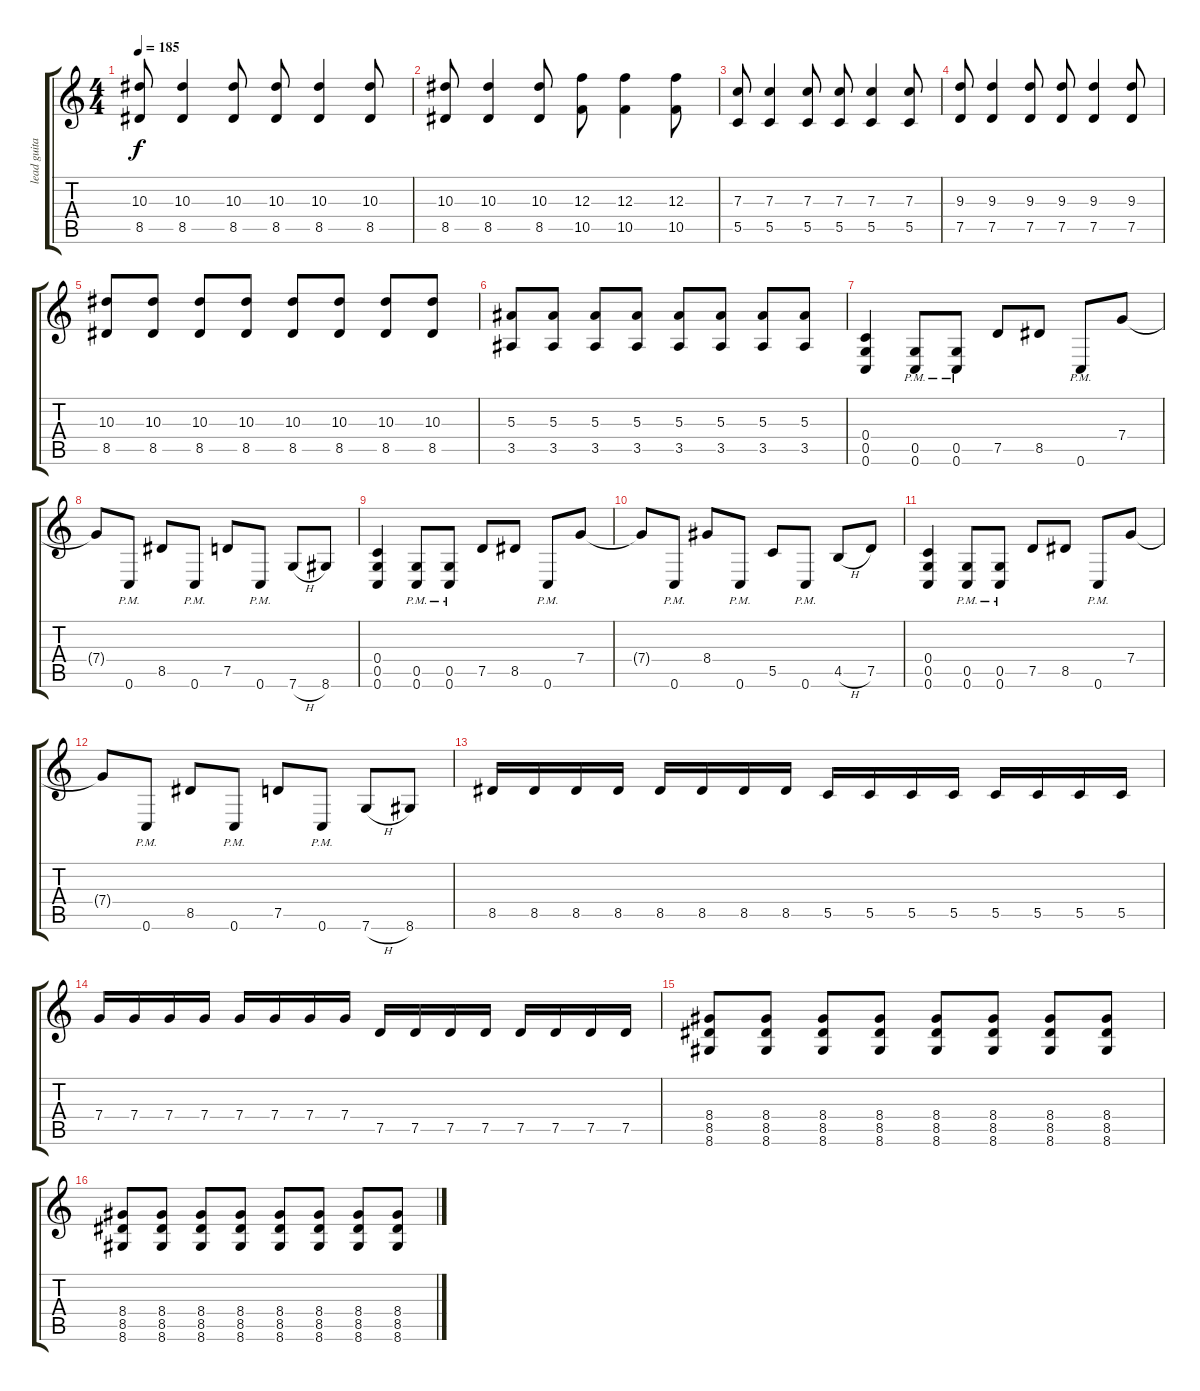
\track ("lead guitar" "lead guita") {instrument distortionguitar}
\staff {score tabs}
\tuning (D4 A3 F3 C3 G2 C2) {hide}
\ts (4 4)
\tempo 185
\clef g2
\ks c
(10.3 8.5).8{dy f} (10.3 8.5).4 (10.3 8.5).8 (10.3 8.5).8 (10.3 8.5).4 (10.3 8.5).8 |
(10.3 8.5).8 (10.3 8.5).4 (10.3 8.5).8 (12.3 10.5).8 (12.3 10.5).4 (12.3 10.5).8 |
(7.3 5.5).8 (7.3 5.5).4 (7.3 5.5).8 (7.3 5.5).8 (7.3 5.5).4 (7.3 5.5).8 |
(9.3 7.5).8 (9.3 7.5).4 (9.3 7.5).8 (9.3 7.5).8 (9.3 7.5).4 (9.3 7.5).8 |
(10.3 8.5).8 (10.3 8.5).8 (10.3 8.5).8 (10.3 8.5).8 (10.3 8.5).8 (10.3 8.5).8 (10.3 8.5).8 (10.3 8.5).8 |
(5.3 3.5).8 (5.3 3.5).8 (5.3 3.5).8 (5.3 3.5).8 (5.3 3.5).8 (5.3 3.5).8 (5.3 3.5).8 (5.3 3.5).8 |
(0.4 0.5 0.6).4 (0.5{pm} 0.6{pm}).8 (0.5{pm} 0.6{pm}).8 7.5.8 8.5.8 0.6{pm}.8 7.4.8 |
7.4{t}.8 0.6{pm}.8 8.5.8 0.6{pm}.8 7.5.8 0.6{pm}.8 7.6{h}.8 8.6.8 |
(0.4 0.5 0.6).4 (0.5{pm} 0.6{pm}).8 (0.5{pm} 0.6{pm}).8 7.5.8 8.5.8 0.6{pm}.8 7.4.8 |
7.4{t}.8 0.6{pm}.8 8.4.8 0.6{pm}.8 5.5.8 0.6{pm}.8 4.5{h}.8 7.5.8 |
(0.4 0.5 0.6).4 (0.5{pm} 0.6{pm}).8 (0.5{pm} 0.6{pm}).8 7.5.8 8.5.8 0.6{pm}.8 7.4.8 |
7.4{t}.8 0.6{pm}.8 8.5.8 0.6{pm}.8 7.5.8 0.6{pm}.8 7.6{h}.8 8.6.8 |
8.5.16 8.5.16 8.5.16 8.5.16 8.5.16 8.5.16 8.5.16 8.5.16 5.5.16 5.5.16 5.5.16 5.5.16 5.5.16 5.5.16 5.5.16 5.5.16 |
7.4.16 7.4.16 7.4.16 7.4.16 7.4.16 7.4.16 7.4.16 7.4.16 7.5.16 7.5.16 7.5.16 7.5.16 7.5.16 7.5.16 7.5.16 7.5.16 |
(8.4 8.5 8.6).8 (8.4 8.5 8.6).8 (8.4 8.5 8.6).8 (8.4 8.5 8.6).8 (8.4 8.5 8.6).8 (8.4 8.5 8.6).8 (8.4 8.5 8.6).8 (8.4 8.5 8.6).8 |
(8.4 8.5 8.6).8 (8.4 8.5 8.6).8 (8.4 8.5 8.6).8 (8.4 8.5 8.6).8 (8.4 8.5 8.6).8 (8.4 8.5 8.6).8 (8.4 8.5 8.6).8 (8.4 8.5 8.6).8
